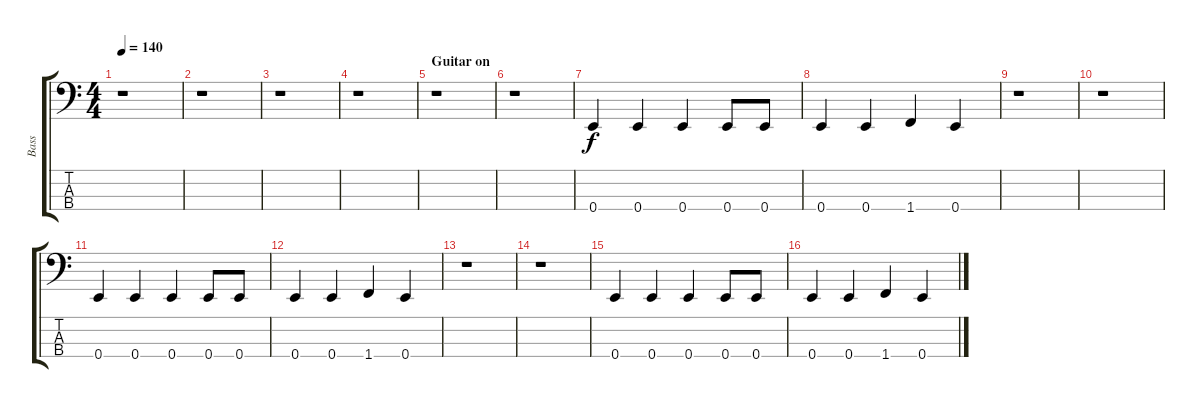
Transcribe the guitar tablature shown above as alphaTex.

\track ("Bass" "Bass") {instrument electricbasspick}
\staff {score tabs}
\tuning (G2 D2 A1 E1) {hide}
\ts (4 4)
\tempo 140
\clef f4
\ks c
r.1{dy f} |
r.1 |
r.1 |
r.1 |
\section ("" "Guitar on")
r.1 |
r.1 |
0.4.4 0.4.4 0.4.4 0.4.8 0.4.8 |
0.4.4 0.4.4 1.4.4 0.4.4 |
r.1 |
r.1 |
0.4.4 0.4.4 0.4.4 0.4.8 0.4.8 |
0.4.4 0.4.4 1.4.4 0.4.4 |
r.1 |
r.1 |
0.4.4 0.4.4 0.4.4 0.4.8 0.4.8 |
0.4.4 0.4.4 1.4.4 0.4.4
